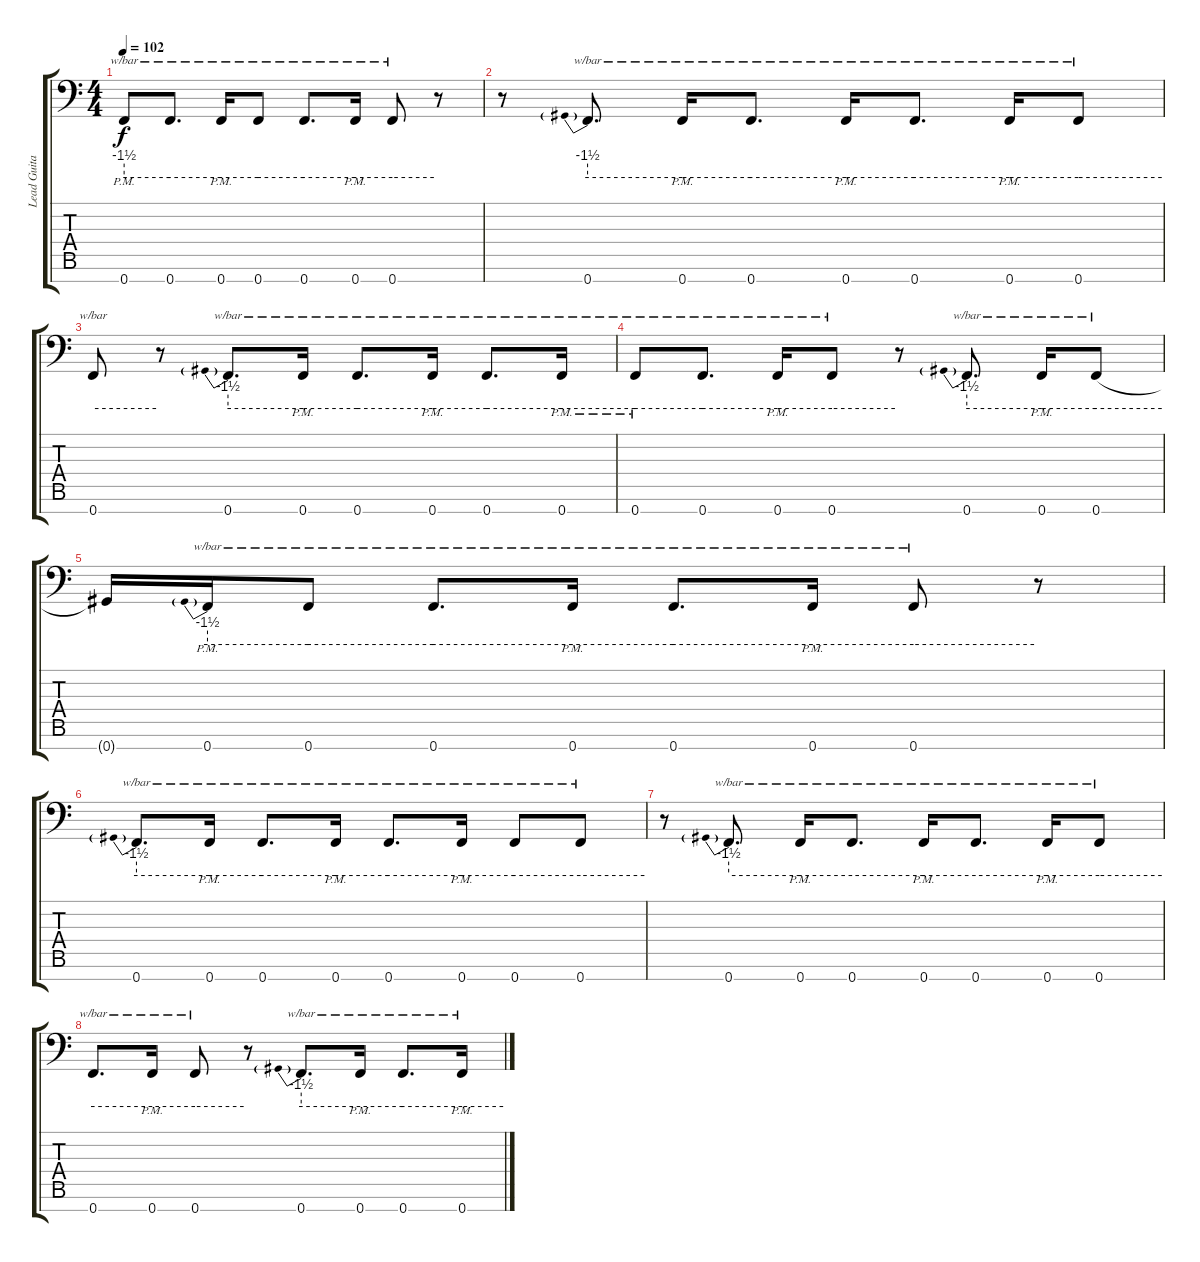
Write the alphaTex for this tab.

\track ("Lead Guitar 2" "Lead Guita") {instrument distortionguitar}
\staff {score tabs}
\tuning (Eb4 Bb3 Gb3 Db3 Ab2 Eb2 Ab1) {hide}
\ts (4 4)
\tempo 102
\clef f4
\ks c
0.7{pm}.8{tbe (hold default 0 -6 60 -6) dy f} 0.7.8{d tbe (hold default 0 -6 60 -6)} 0.7{pm}.16{tbe (hold default 0 -6 60 -6)} 0.7.8{tbe (hold default 0 -6 60 -6)} 0.7.8{d tbe (hold default 0 -6 60 -6)} 0.7{pm}.16{tbe (hold default 0 -6 60 -6)} 0.7.8{tbe (hold default 0 -6 60 -6)} r.8 |
r.8{volume 10} 0.7.8{d tbe (predive default 0 -6 60 -6)} 0.7{pm}.16{tbe (hold default 0 -6 60 -6)} 0.7.8{d tbe (hold default 0 -6 60 -6)} 0.7{pm}.16{tbe (hold default 0 -6 60 -6)} 0.7.8{d tbe (hold default 0 -6 60 -6)} 0.7{pm}.16{tbe (hold default 0 -6 60 -6)} 0.7.8{tbe (hold default 0 -6 60 -6)} |
0.7.8{tbe (hold default 0 -6 60 -6)} r.8 0.7.8{d tbe (predive default 0 -6 60 -6)} 0.7{pm}.16{tbe (hold default 0 -6 60 -6)} 0.7.8{d tbe (hold default 0 -6 60 -6)} 0.7{pm}.16{tbe (hold default 0 -6 60 -6)} 0.7.8{d tbe (hold default 0 -6 60 -6)} 0.7{pm}.16{tbe (hold default 0 -6 60 -6)} |
0.7{pm}.8{tbe (hold default 0 -6 60 -6)} 0.7.8{d tbe (hold default 0 -6 60 -6)} 0.7{pm}.16{tbe (hold default 0 -6 60 -6)} 0.7.8{tbe (hold default 0 -6 60 -6)} r.8 0.7.8{d tbe (predive default 0 -6 60 -6)} 0.7{pm}.16{tbe (hold default 0 -6 60 -6)} 0.7.8{tbe (hold default 0 -6 60 -6)} |
0.7{t}.16 0.7{pm}.16{tbe (predive default 0 -6 60 -6)} 0.7.8{tbe (hold default 0 -6 60 -6)} 0.7.8{d tbe (hold default 0 -6 60 -6)} 0.7{pm}.16{tbe (hold default 0 -6 60 -6)} 0.7.8{d tbe (hold default 0 -6 60 -6)} 0.7{pm}.16{tbe (hold default 0 -6 60 -6)} 0.7.8{tbe (hold default 0 -6 60 -6)} r.8 |
0.7.8{d tbe (predive default 0 -6 60 -6) volume 7} 0.7{pm}.16{tbe (hold default 0 -6 60 -6)} 0.7.8{d tbe (hold default 0 -6 60 -6)} 0.7{pm}.16{tbe (hold default 0 -6 60 -6)} 0.7.8{d tbe (hold default 0 -6 60 -6)} 0.7{pm}.16{tbe (hold default 0 -6 60 -6)} 0.7.8{tbe (hold default 0 -6 60 -6)} 0.7.8{tbe (hold default 0 -6 60 -6)} |
r.8 0.7.8{d tbe (predive default 0 -6 60 -6)} 0.7{pm}.16{tbe (hold default 0 -6 60 -6)} 0.7.8{d tbe (hold default 0 -6 60 -6)} 0.7{pm}.16{tbe (hold default 0 -6 60 -6)} 0.7.8{d tbe (hold default 0 -6 60 -6)} 0.7{pm}.16{tbe (hold default 0 -6 60 -6)} 0.7.8{tbe (hold default 0 -6 60 -6)} |
0.7.8{d tbe (hold default 0 -6 60 -6)} 0.7{pm}.16{tbe (hold default 0 -6 60 -6)} 0.7.8{tbe (hold default 0 -6 60 -6)} r.8 0.7.8{d tbe (predive default 0 -6 60 -6)} 0.7{pm}.16{tbe (hold default 0 -6 60 -6)} 0.7.8{d tbe (hold default 0 -6 60 -6)} 0.7{pm}.16{tbe (hold default 0 -6 60 -6)}
